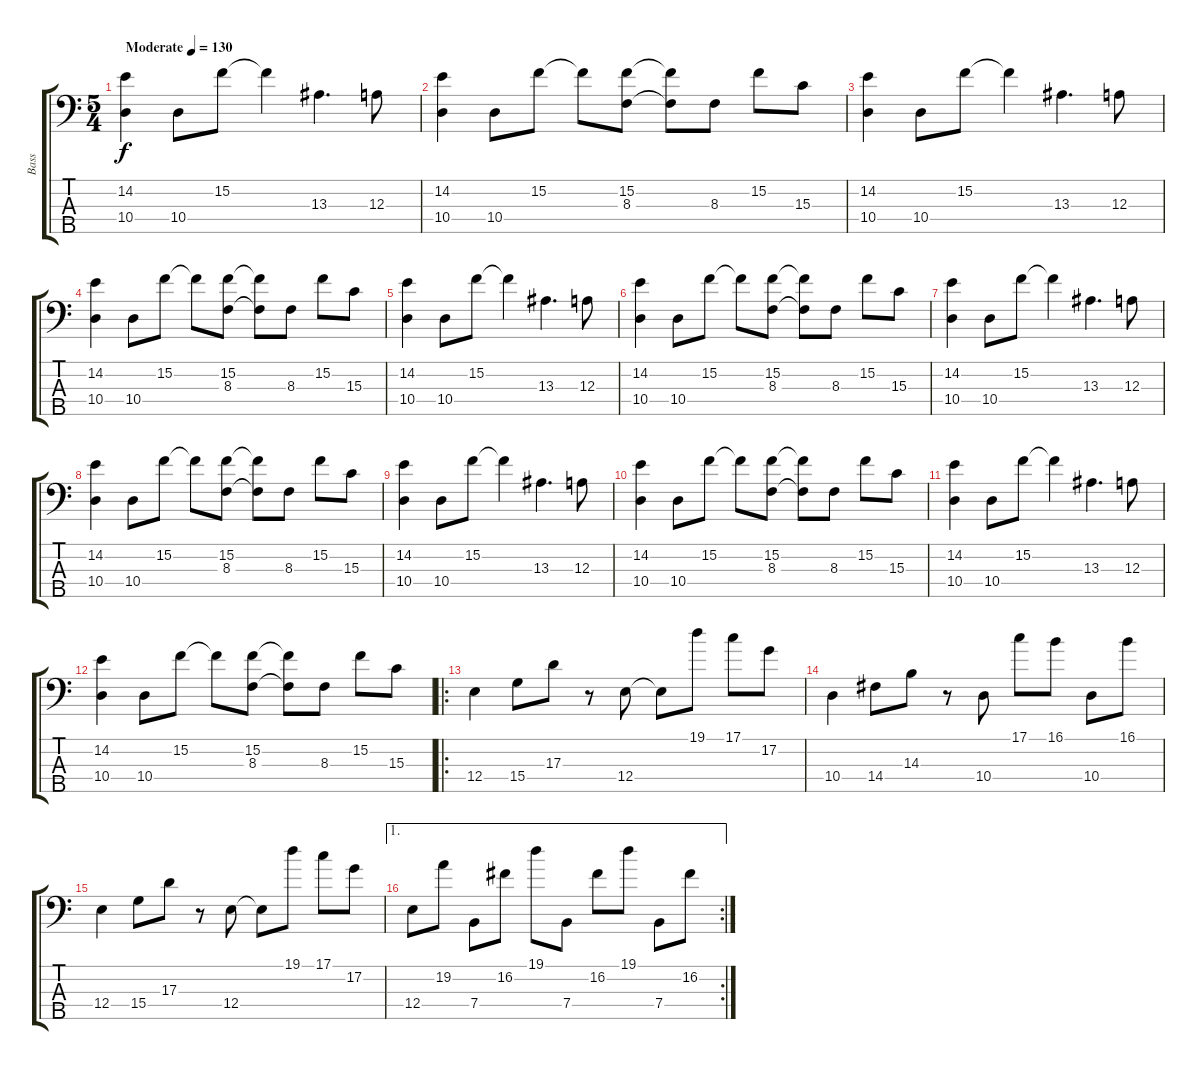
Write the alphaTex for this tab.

\track ("Bass" "Bass") {instrument electricbassfinger}
\staff {score tabs}
\tuning (G2 D2 A1 E1 A0) {hide}
\ts (5 4)
\tempo (130 "Moderate")
\clef f4
\ks c
(14.2 10.4).4{dy f instrument electricbassfinger} 10.4.8 15.2.8 15.2{t}.4 13.3.4{d} 12.3.8 |
(14.2 10.4).4 10.4.8 15.2.8 15.2{t}.8 (15.2 8.3).8 (15.2{t} 8.3{t}).8 8.3.8 15.2.8 15.3.8 |
(14.2 10.4).4 10.4.8 15.2.8 15.2{t}.4 13.3.4{d} 12.3.8 |
(14.2 10.4).4 10.4.8 15.2.8 15.2{t}.8 (15.2 8.3).8 (15.2{t} 8.3{t}).8 8.3.8 15.2.8 15.3.8 |
(14.2 10.4).4 10.4.8 15.2.8 15.2{t}.4 13.3.4{d} 12.3.8 |
(14.2 10.4).4 10.4.8 15.2.8 15.2{t}.8 (15.2 8.3).8 (15.2{t} 8.3{t}).8 8.3.8 15.2.8 15.3.8 |
(14.2 10.4).4 10.4.8 15.2.8 15.2{t}.4 13.3.4{d} 12.3.8 |
(14.2 10.4).4 10.4.8 15.2.8 15.2{t}.8 (15.2 8.3).8 (15.2{t} 8.3{t}).8 8.3.8 15.2.8 15.3.8 |
(14.2 10.4).4 10.4.8 15.2.8 15.2{t}.4 13.3.4{d} 12.3.8 |
(14.2 10.4).4 10.4.8 15.2.8 15.2{t}.8 (15.2 8.3).8 (15.2{t} 8.3{t}).8 8.3.8 15.2.8 15.3.8 |
(14.2 10.4).4 10.4.8 15.2.8 15.2{t}.4 13.3.4{d} 12.3.8 |
(14.2 10.4).4 10.4.8 15.2.8 15.2{t}.8 (15.2 8.3).8 (15.2{t} 8.3{t}).8 8.3.8 15.2.8 15.3.8 |
\ro
12.4.4 15.4.8 17.3.8 r.8 12.4.8 12.4{t}.8 19.1.8 17.1.8 17.2.8 |
10.4.4 14.4.8 14.3.8 r.8 10.4.8 17.1.8 16.1.8 10.4.8 16.1.8 |
12.4.4 15.4.8 17.3.8 r.8 12.4.8 12.4{t}.8 19.1.8 17.1.8 17.2.8 |
\ae 1
\rc 2
12.4.8 19.2.8 7.4.8 16.2.8 19.1.8 7.4.8 16.2.8 19.1.8 7.4.8 16.2.8
